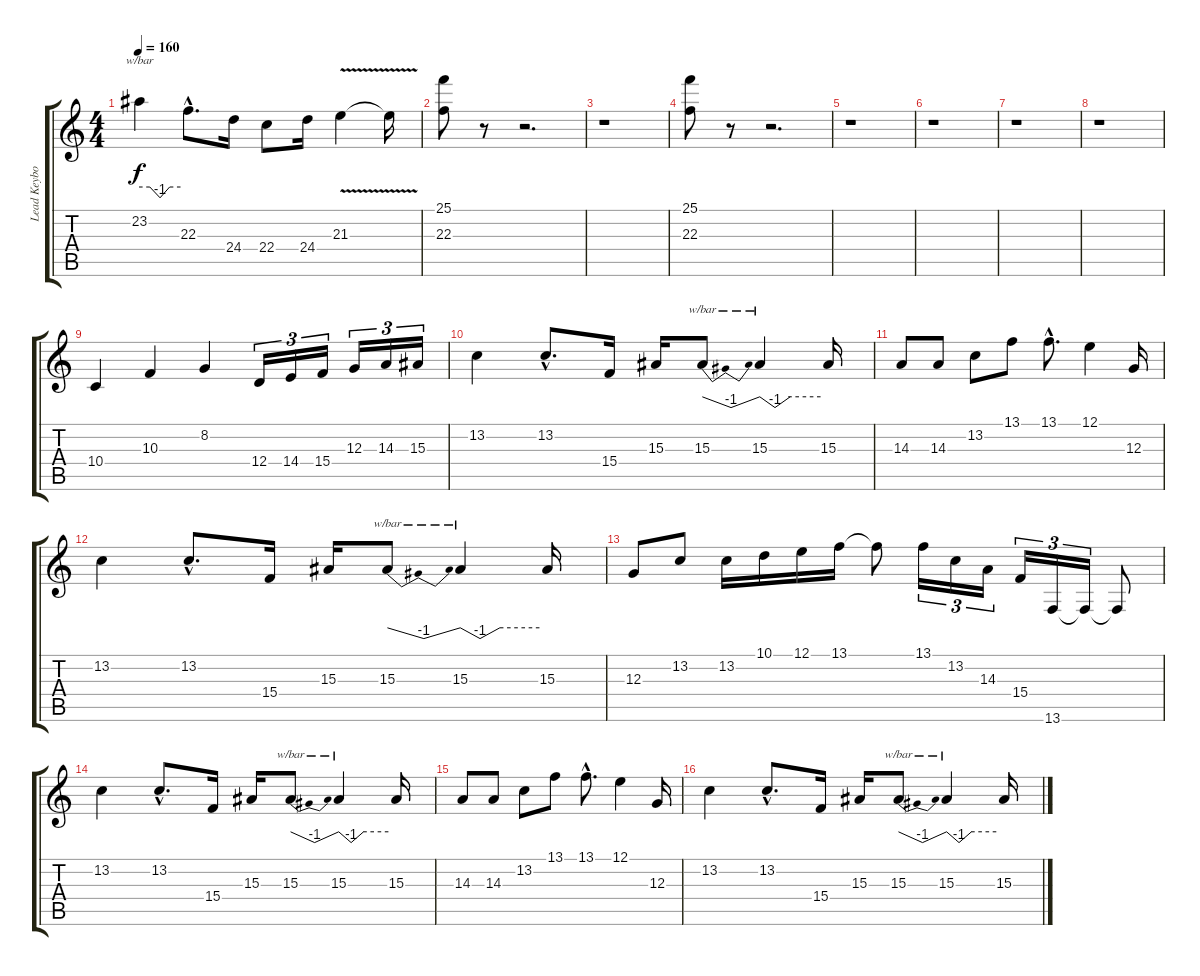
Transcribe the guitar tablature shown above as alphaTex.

\track ("Lead Keyboard" "Lead Keybo") {instrument lead2sawtooth}
\staff {score tabs}
\tuning (E4 B3 G3 D3 A2 E2) {hide}
\ts (4 4)
\tempo 160
\clef g2
\ks c
23.2.4{tbe (custom default 0 0 15 0 30 -4 44 0 60 0) dy f instrument lead2sawtooth} 22.3{hac}.8{d} 24.4.16 22.4.8 24.4.16 21.3{v}.4 21.3{t}.16 |
(25.1 22.3).8{instrument orchestrahit} r.8 r.2{d} |
r.1{instrument lead2sawtooth} |
(25.1 22.3).8{instrument orchestrahit} r.8 r.2{d} |
r.1{instrument lead2sawtooth} |
r.1 |
r.1 |
r.1 |
10.4.4 10.3.4 8.2.4 12.4.16{tu (3 2)} 14.4.16{tu (3 2)} 15.4.16{tu (3 2)} 12.3.16{tu (3 2)} 14.3.16{tu (3 2)} 15.3.16{tu (3 2)} |
13.2.4 13.2{hac}.8{d} 15.4.16 15.3.16 15.3.8{tbe (dip default 0 0 30 -4 60 0)} 15.3.4{tbe (custom default 0 0 15 -4 30 0 60 0)} 15.3.16 |
14.3.8 14.3.8 13.2.8 13.1.8 13.1{hac}.8{d} 12.1.4 12.3.16 |
13.2.4 13.2{hac}.8{d} 15.4.16 15.3.16 15.3.8{tbe (dip default 0 0 30 -4 60 0)} 15.3.4{tbe (custom default 0 0 15 -4 30 0 60 0)} 15.3.16 |
12.3.8 13.2.8 13.2.16 10.1.16 12.1.16 13.1.16 13.1{t}.8 13.1.16{tu (3 2)} 13.2.16{tu (3 2)} 14.3.16{tu (3 2)} 15.4.16{tu (3 2)} 13.6.16{tu (3 2)} 13.6{t}.16{tu (3 2)} 13.6{t}.8 |
13.2.4 13.2{hac}.8{d} 15.4.16 15.3.16 15.3.8{tbe (dip default 0 0 30 -4 60 0)} 15.3.4{tbe (custom default 0 0 15 -4 30 0 60 0)} 15.3.16 |
14.3.8 14.3.8 13.2.8 13.1.8 13.1{hac}.8{d} 12.1.4 12.3.16 |
13.2.4 13.2{hac}.8{d} 15.4.16 15.3.16 15.3.8{tbe (dip default 0 0 30 -4 60 0)} 15.3.4{tbe (custom default 0 0 15 -4 30 0 60 0)} 15.3.16
